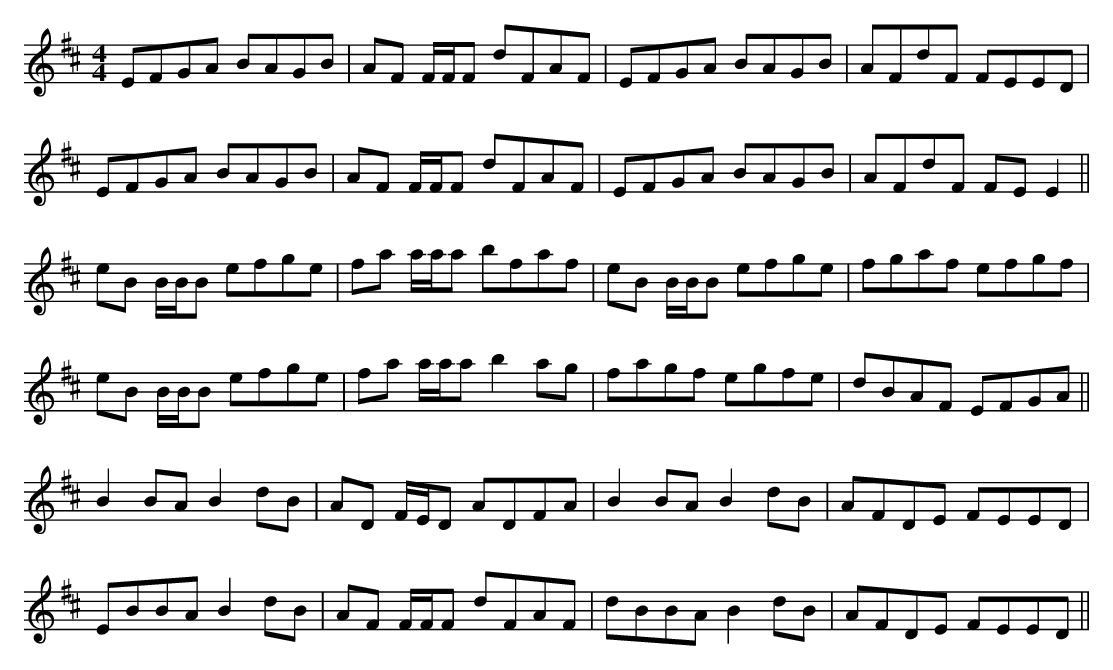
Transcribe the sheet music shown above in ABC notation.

X:1
M:4/4
K:Edor
EFGA BAGB|AF F/F/F dFAF|EFGA BAGB|AFdF FEED|
EFGA BAGB|AF F/F/F dFAF|EFGA BAGB|AFdF FEE2||
eB B/B/B efge|fa a/a/a bfaf|eB B/B/B efge|fgaf efgf|
eB B/B/B efge|fa a/a/a b2ag|fagf egfe|dBAF EFGA||
B2BA B2dB|AD F/E/D ADFA|B2BA B2dB|AFDE FEED|
EBBA B2dB|AF F/F/F dFAF|dBBA B2dB|AFDE FEED||
